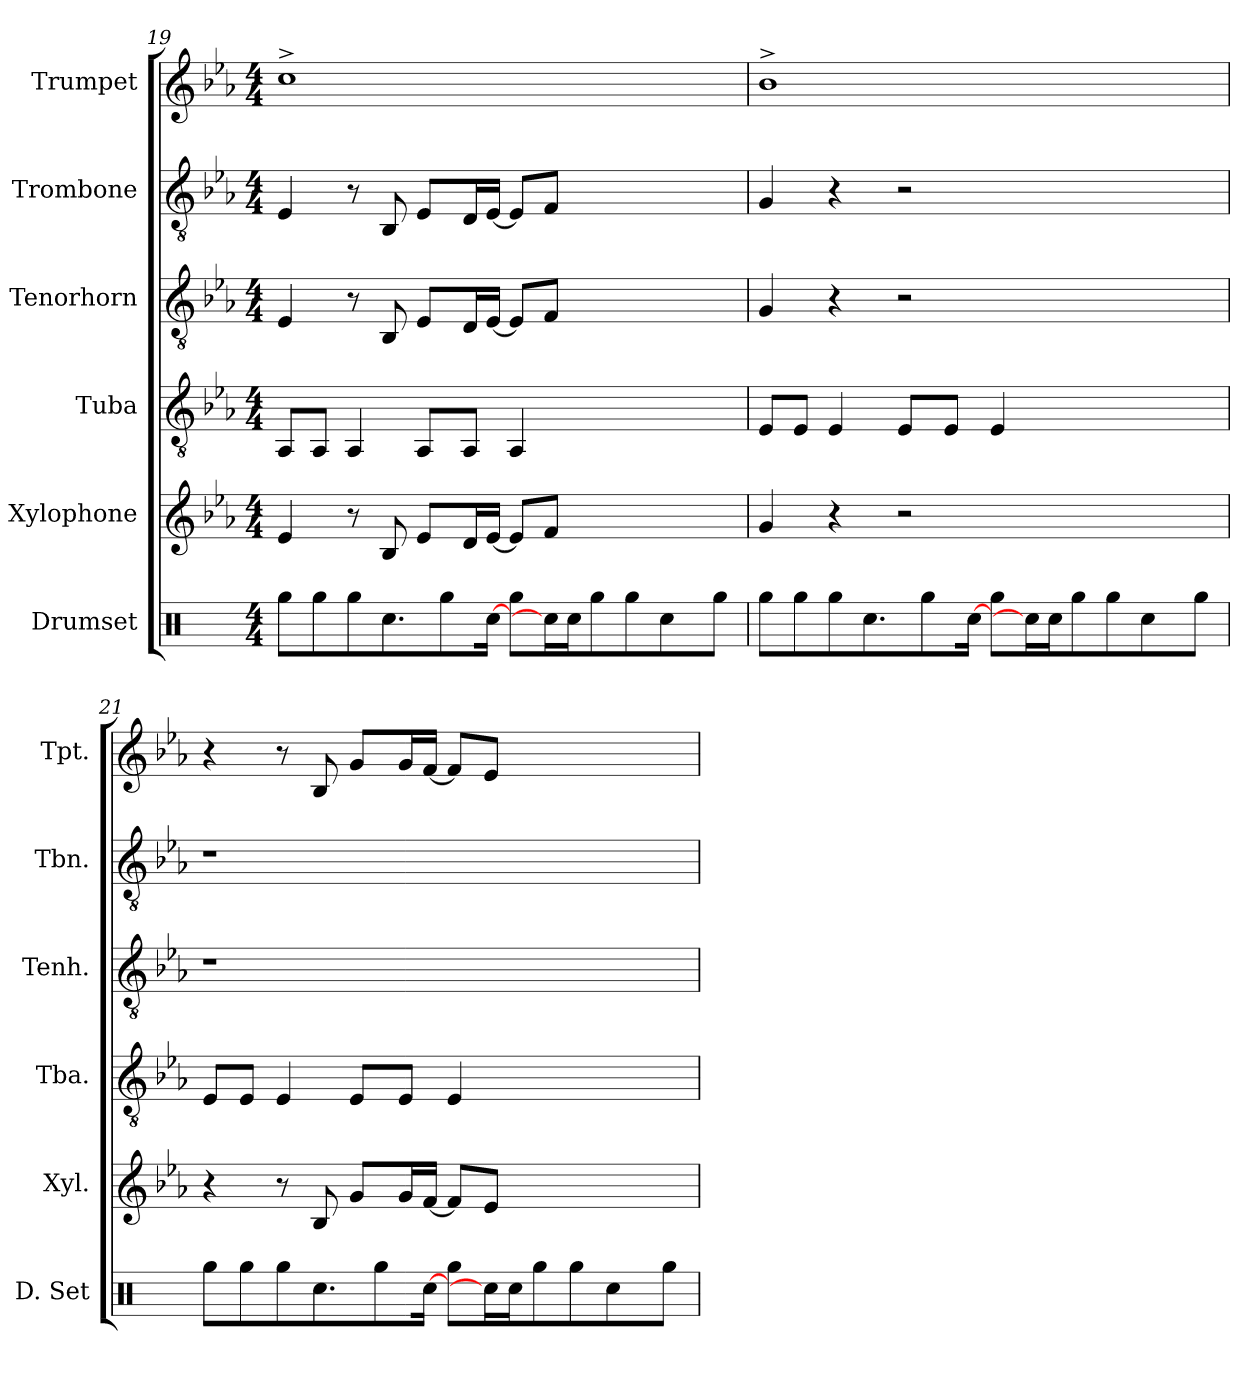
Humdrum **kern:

**kern	**kern	**kern	**kern	**kern	**kern
*part6	*part5	*part4	*part3	*part2	*part1
*staff6	*staff5	*staff4	*staff3	*staff2	*staff1
*I"Drumset	*I"Xylophone	*I"Tuba	*I"Tenorhorn	*I"Trombone	*I"Trumpet
*I'D. Set	*I'Xyl.	*I'Tba.	*I'Tenh.	*I'Tbn.	*I'Tpt.
*clefX	*clefG2	*clefGv2	*clefGv2	*clefGv2	*clefG2
*	*ITrd-7c-12	*	*	*	*
*k[]	*k[b-e-a-]	*k[b-e-a-]	*k[b-e-a-]	*k[b-e-a-]	*k[b-e-a-]
*M4/4	*M4/4	*M4/4	*M4/4	*M4/4	*M4/4
=19	=19	=19	=19	=19	=19
8RggL	4ee-	8AA-L	4E-	4E-	1cc^
8Rgg	.	8AA-J	.	.	.
8Rgg	8r	4AA-	8r	8r	.
8.RccL	8b-	.	8BB-	8BB-	.
.	8ee-L	8AA-L	8E-L	8E-L	.
8RggJ	.	.	.	.	.
.	16ddL	8AA-J	16DL	16DL	.
[16RccJk	[16ee-JJ	.	[16E-JJ	[16E-JJ	.
8RggL	8ee-L]	4AA-	8E-L]	8E-L]	.
16RccLL]	8ffJ	.	8FJ	8FJ	.
16RccJJ	.	.	.	.	.
8Rgg	2ryy	2ryy	2ryy	2ryy	2ryy
8Rgg	.	.	.	.	.
4Rcc	.	.	.	.	.
8RggJ	8ryy	8ryy	8ryy	8ryy	8ryy
=20	=20	=20	=20	=20	=20
8RggL	4gg	8E-L	4G	4G	1b-^
8Rgg	.	8E-J	.	.	.
8Rgg	4r	4E-	4r	4r	.
8.RccL	.	.	.	.	.
.	2r	8E-L	2r	2r	.
8RggJ	.	.	.	.	.
.	.	8E-J	.	.	.
[16RccJk	.	.	.	.	.
8RggL	.	4E-	.	.	.
16RccLL]	.	.	.	.	.
16RccJJ	.	.	.	.	.
8Rgg	2ryy	2ryy	2ryy	2ryy	2ryy
8Rgg	.	.	.	.	.
4Rcc	.	.	.	.	.
8RggJ	8ryy	8ryy	8ryy	8ryy	8ryy
=21	=21	=21	=21	=21	=21
8RggL	4r	8E-L	1r	1r	4r
8Rgg	.	8E-J	.	.	.
8Rgg	8r	4E-	.	.	8r
8.RccL	8b-	.	.	.	8B-
.	8ggL	8E-L	.	.	8gL
8RggJ	.	.	.	.	.
.	16ggL	8E-J	.	.	16gL
[16RccJk	[16ffJJ	.	.	.	[16fJJ
8RggL	8ffL]	4E-	.	.	8fL]
16RccLL]	8ee-J	.	.	.	8e-J
16RccJJ	.	.	.	.	.
8Rgg	2ryy	2ryy	2ryy	2ryy	2ryy
8Rgg	.	.	.	.	.
4Rcc	.	.	.	.	.
8RggJ	8ryy	8ryy	8ryy	8ryy	8ryy
=	=	=	=	=	=
*-	*-	*-	*-	*-	*-
